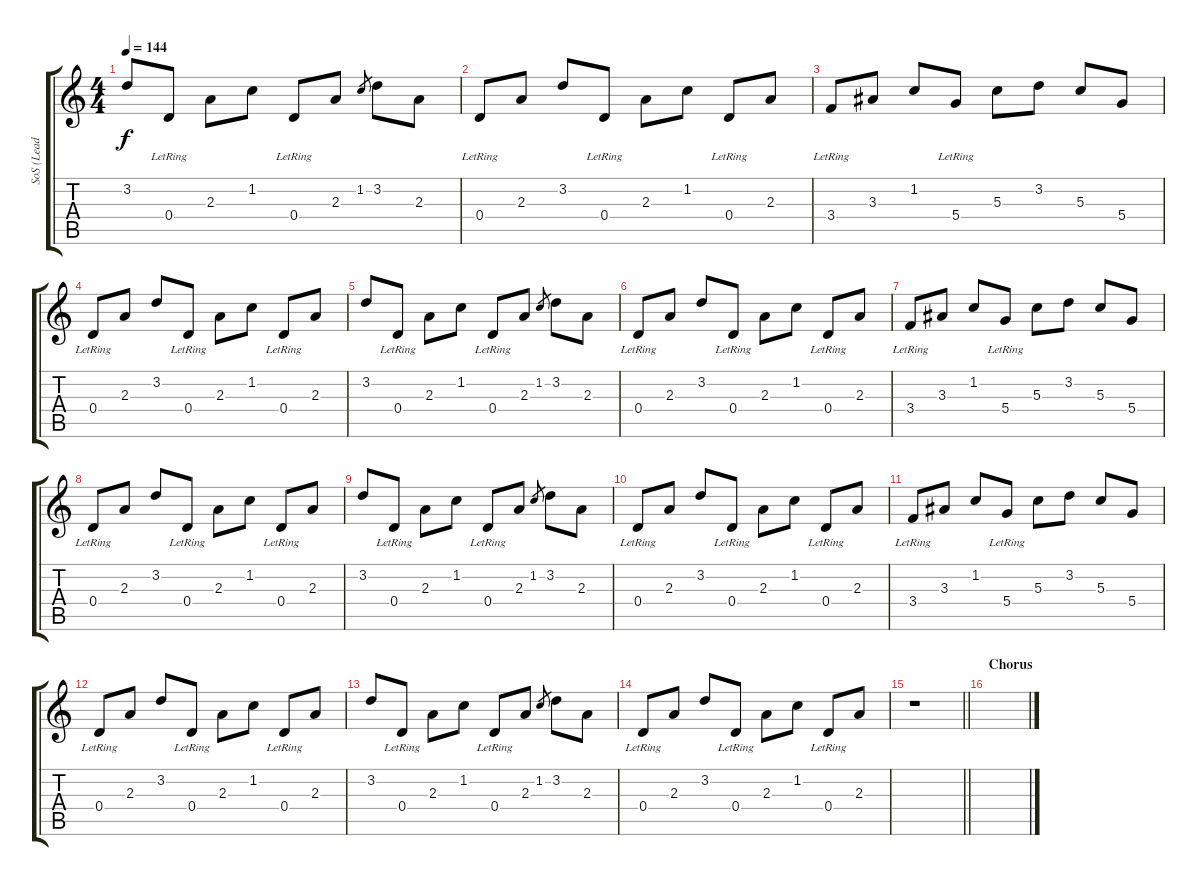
\track ("SoS (Lead Clean Guitar)" "SoS (Lead ") {instrument electricguitarmuted}
\staff {score tabs}
\tuning (E4 B3 G3 D3 A2 E2) {hide}
\ts (4 4)
\tempo 144
\clef g2
\ks c
3.2.8{dy f} 0.4{lr}.8 2.3.8 1.2.8 0.4{lr}.8 2.3.8 1.2.8{gr} 3.2.8 2.3.8 |
0.4{lr}.8 2.3.8 3.2.8 0.4{lr}.8 2.3.8 1.2.8 0.4{lr}.8 2.3.8 |
3.4{lr}.8 3.3.8 1.2.8 5.4{lr}.8 5.3.8 3.2.8 5.3.8 5.4.8 |
0.4{lr}.8 2.3.8 3.2.8 0.4{lr}.8 2.3.8 1.2.8 0.4{lr}.8 2.3.8 |
3.2.8 0.4{lr}.8 2.3.8 1.2.8 0.4{lr}.8 2.3.8 1.2.8{gr} 3.2.8 2.3.8 |
0.4{lr}.8 2.3.8 3.2.8 0.4{lr}.8 2.3.8 1.2.8 0.4{lr}.8 2.3.8 |
3.4{lr}.8 3.3.8 1.2.8 5.4{lr}.8 5.3.8 3.2.8 5.3.8 5.4.8 |
0.4{lr}.8 2.3.8 3.2.8 0.4{lr}.8 2.3.8 1.2.8 0.4{lr}.8 2.3.8 |
3.2.8 0.4{lr}.8 2.3.8 1.2.8 0.4{lr}.8 2.3.8 1.2.8{gr} 3.2.8 2.3.8 |
0.4{lr}.8 2.3.8 3.2.8 0.4{lr}.8 2.3.8 1.2.8 0.4{lr}.8 2.3.8 |
3.4{lr}.8 3.3.8 1.2.8 5.4{lr}.8 5.3.8 3.2.8 5.3.8 5.4.8 |
0.4{lr}.8 2.3.8 3.2.8 0.4{lr}.8 2.3.8 1.2.8 0.4{lr}.8 2.3.8 |
3.2.8 0.4{lr}.8 2.3.8 1.2.8 0.4{lr}.8 2.3.8 1.2.8{gr} 3.2.8 2.3.8 |
0.4{lr}.8 2.3.8 3.2.8 0.4{lr}.8 2.3.8 1.2.8 0.4{lr}.8 2.3.8 |
\barLineRight lightlight
r.1 |
\section ("" "Chorus")
